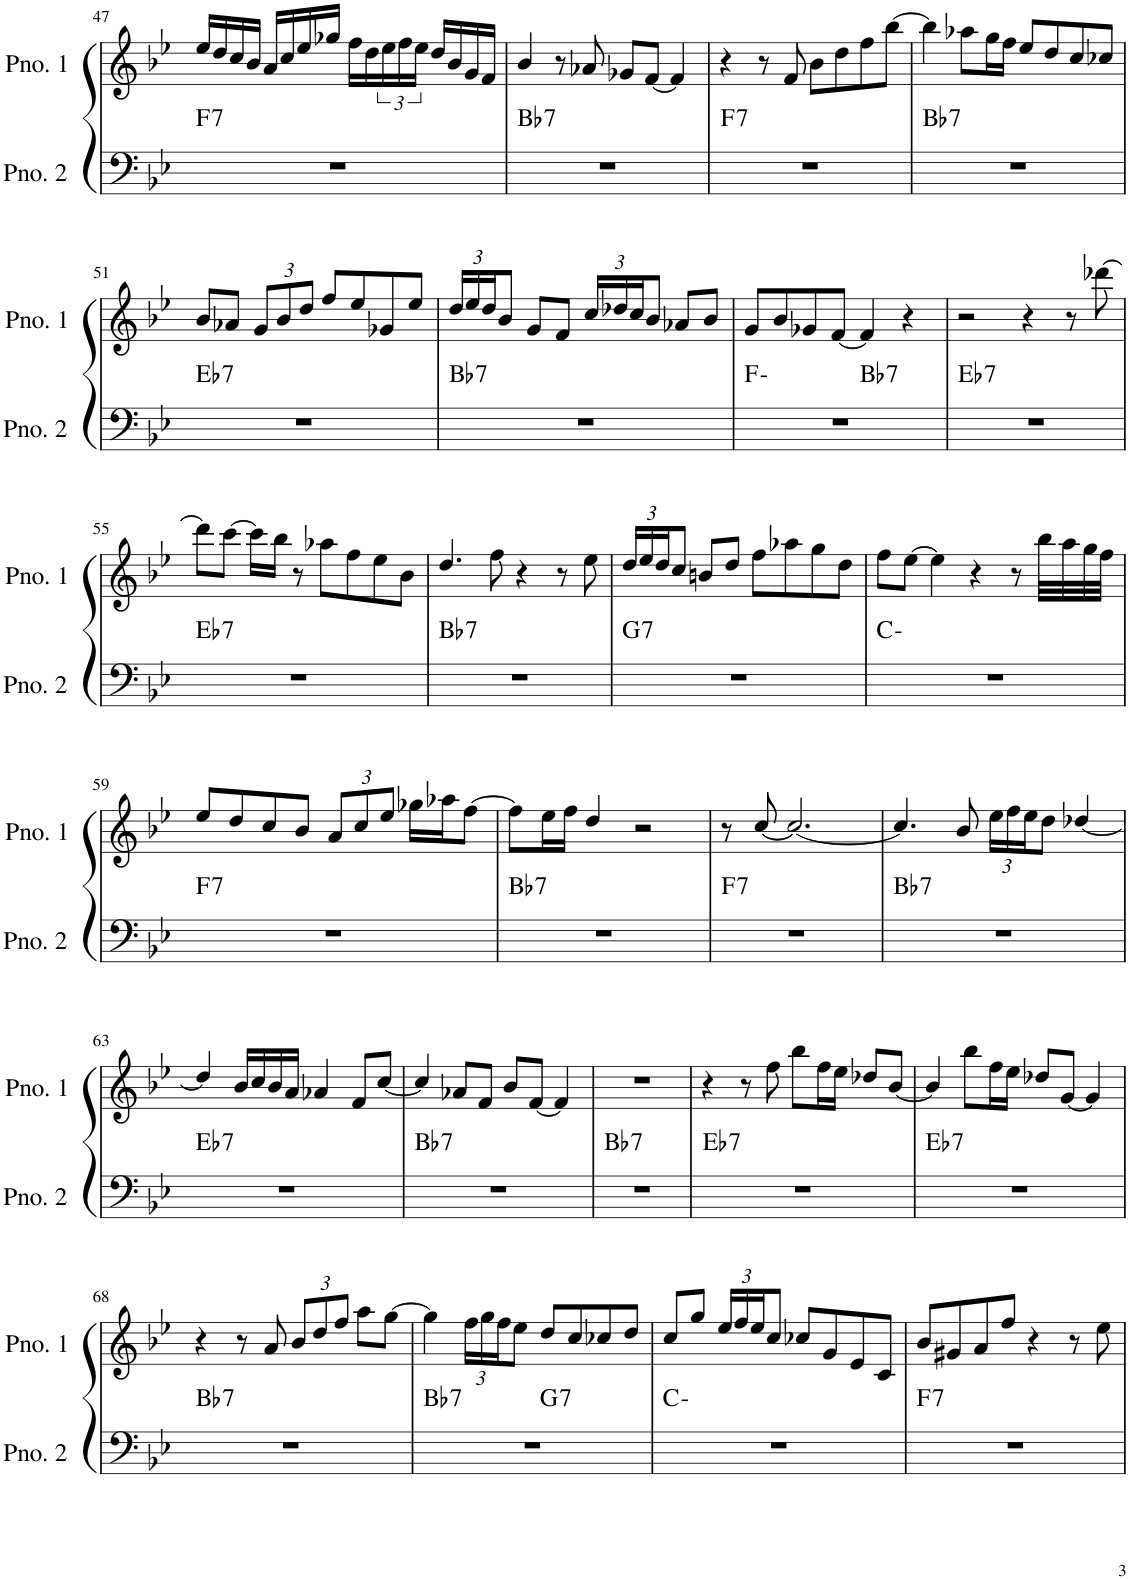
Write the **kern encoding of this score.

**kern	**harte	**kern
*part2	*part2	*part1
*staff2	*	*staff1
*I"ピアノ 2	*	*I"ピアノ 1
!!LO:PB:g=z
*clefF4	*	*clefG2
*k[b-e-]	*	*k[b-e-]
*M4/4	*	*M4/4
=47	=47	=47
!	!LO:H:kt=7	!
1r	F:7	16ee-/LL
.	.	16dd/
.	.	16cc/
.	.	16b-/JJ
.	.	16a/LL
.	.	16cc/
.	.	16ee-/
.	.	16gg-X/JJ
.	.	16ff\LL
.	.	16dd\
.	.	24ee-\
.	.	24ff\
.	.	24ee-\JJ
.	.	16dd/LL
.	.	16b-/
.	.	16g/
.	.	16f/JJ
=48	=48	=48
!	!LO:H:kt=7	!
1r	Bb:7	4b-/
.	.	8r
.	.	8a-X/
.	.	8g-X/L
.	.	[8f/J
.	.	4f/]
=49	=49	=49
!	!LO:H:kt=7	!
1r	F:7	4r
.	.	8r
.	.	8f/
.	.	8b-\L
.	.	8dd\
.	.	8ff\
.	.	[8bb-\J
=50	=50	=50
!	!LO:H:kt=7	!
1r	Bb:7	4bb-\]
.	.	8aa-X\L
.	.	16gg\L
.	.	16ff\JJ
.	.	8ee-/L
.	.	8dd/
.	.	8cc/
.	.	8cc-X/J
!!LO:LB:g=z
=51	=51	=51
!	!LO:H:kt=7	!
1r	Eb:7	8b-/L
.	.	8a-X/J
*	*	*Xbrackettup
.	.	12g/L
.	.	12b-/
.	.	12dd/J
.	.	8ff/L
.	.	8ee-/
.	.	8g-X/
.	.	8ee-/J
=52	=52	=52
!	!LO:H:kt=7	!
1r	Bb:7	24dd/LL
.	.	24ee-/
.	.	24dd/J
.	.	8b-/J
.	.	8g/L
.	.	8f/J
.	.	24cc/LL
.	.	24dd-X/
.	.	24cc/J
.	.	8b-/J
.	.	8a-X/L
.	.	8b-/J
=53	=53	=53
*^	*	*
1r	2ryy	F:min	8g/L
.	.	.	8b-/
.	.	.	8g-X/
.	.	.	[8f/J
!	!	!LO:H:kt=7	!
.	2ryy	Bb:7	4f/]
.	.	.	4r
=54	=54	=54	=54
!	!	!LO:H:kt=7	!
*v	*v	*	*
1r	Eb:7	2r
.	.	4r
.	.	8r
.	.	[8ddd-X\
!!LO:LB:g=z
=55	=55	=55
!	!LO:H:kt=7	!
1r	Eb:7	8ddd-\L]
.	.	[8ccc\J
.	.	16ccc\LL]
.	.	16bb-\JJ
.	.	8r
.	.	8aa-X\L
.	.	8ff\
.	.	8ee-\
.	.	8b-\J
=56	=56	=56
!	!LO:H:kt=7	!
1r	Bb:7	4.dd/
.	.	8ff\
.	.	4r
.	.	8r
.	.	8ee-\
=57	=57	=57
!	!LO:H:kt=7	!
1r	G:7	24dd/LL
.	.	24ee-/
.	.	24dd/J
.	.	8cc/J
.	.	8bn/L
.	.	8dd/J
.	.	8ff\L
.	.	8aa-X\
.	.	8gg\
.	.	8dd\J
=58	=58	=58
1r	C:min	8ff\L
.	.	[8ee-\J
.	.	4ee-\]
.	.	4r
.	.	8r
.	.	32bb-\LLL
.	.	32aa\
.	.	32gg\
.	.	32ff\JJJ
!!LO:LB:g=z
=59	=59	=59
!	!LO:H:kt=7	!
1r	F:7	8ee-/L
.	.	8dd/
.	.	8cc/
.	.	8b-/J
.	.	12a/L
.	.	12cc/
.	.	12ee-/J
.	.	16gg-X\LL
.	.	16aa-X\J
.	.	[8ff\J
=60	=60	=60
!	!LO:H:kt=7	!
1r	Bb:7	8ff\L]
.	.	16ee-\L
.	.	16ff\JJ
.	.	4dd/
.	.	2r
=61	=61	=61
!	!LO:H:kt=7	!
1r	F:7	8r
.	.	[8cc/
.	.	2.cc/_
=62	=62	=62
!	!LO:H:kt=7	!
1r	Bb:7	4.cc/]
.	.	8b-/
.	.	24ee-\LL
.	.	24ff\
.	.	24ee-\J
.	.	8dd\J
.	.	[4dd-X/
!!LO:LB:g=z
=63	=63	=63
!	!LO:H:kt=7	!
1r	Eb:7	4dd-/]
.	.	16b-/LL
.	.	16cc/
.	.	16b-/
.	.	16a/JJ
.	.	4a-X/
.	.	8f/L
.	.	[8cc/J
=64	=64	=64
!	!LO:H:kt=7	!
1r	Bb:7	4cc/]
.	.	8a-X/L
.	.	8f/J
.	.	8b-/L
.	.	[8f/J
.	.	4f/]
=65	=65	=65
!	!LO:H:kt=7	!
1r	Bb:7	1r
=66	=66	=66
!	!LO:H:kt=7	!
1r	Eb:7	4r
.	.	8r
.	.	8ff\
.	.	8bb-\L
.	.	16ff\L
.	.	16ee-\JJ
.	.	8dd-X/L
.	.	[8b-/J
=67	=67	=67
!	!LO:H:kt=7	!
1r	Eb:7	4b-/]
.	.	8bb-\L
.	.	16ff\L
.	.	16ee-\JJ
.	.	8dd-X/L
.	.	[8g/J
.	.	4g/]
!!LO:LB:g=z
=68	=68	=68
!	!LO:H:kt=7	!
1r	Bb:7	4r
.	.	8r
.	.	8a/
.	.	12b-/L
.	.	12dd/
.	.	12ff/J
.	.	8aa\L
.	.	[8gg\J
=69	=69	=69
!	!LO:H:kt=7	!
*^	*	*
1r	2ryy	Bb:7	4gg\]
.	.	.	24ff\LL
.	.	.	24gg\
.	.	.	24ff\J
.	.	.	8ee-\J
!	!	!LO:H:kt=7	!
.	2ryy	G:7	8dd/L
.	.	.	8cc/
.	.	.	8cc-X/
.	.	.	8dd/J
*v	*v	*	*
=70	=70	=70
1r	C:min	8cc/L
.	.	8gg/J
.	.	24ee-/LL
.	.	24ff/
.	.	24ee-/J
.	.	8cc/J
.	.	8cc-X/L
.	.	8g/
.	.	8e-/
.	.	8c/J
=71	=71	=71
!	!LO:H:kt=7	!
1r	F:7	8b-/L
.	.	8g#X/
.	.	8a/
.	.	8ff/J
.	.	4r
.	.	8r
.	.	8ee-\
=	=	=
*-	*-	*-
